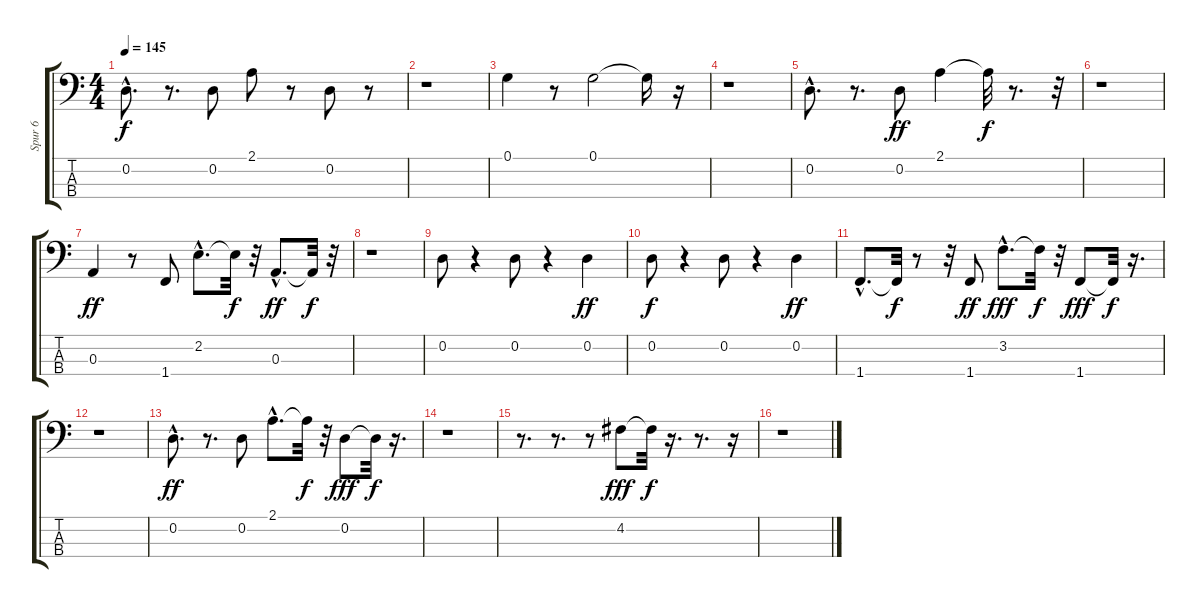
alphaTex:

\track ("Spur 6" "Spur 6") {instrument electricbassfinger}
\staff {score tabs}
\tuning (G2 D2 A1 E1) {hide}
\ts (4 4)
\tempo 145
\clef f4
\ks c
0.2{hac}.8{d dy f} r.8{d} 0.2.8 2.1.8 r.8 0.2.8 r.8 |
r.1 |
0.1.4 r.8 0.1.2 0.1{t}.16 r.16 |
r.1 |
0.2{hac}.8{d} r.8{d} 0.2.8{dy ff} 2.1.4 2.1{t}.32{dy f} r.8{d} r.32 |
r.1 |
0.3.4{dy ff} r.8 1.4.8 2.2{hac}.8{d} 2.2{t}.32{dy f} r.32 0.3{hac}.8{d dy ff} 0.3{t}.32{dy f} r.32 |
r.1 |
0.2.8 r.4 0.2.8 r.4 0.2.4{dy ff} |
0.2.8{dy f} r.4 0.2.8 r.4 0.2.4{dy ff} |
1.4{hac}.8{d} 1.4{t}.32{dy f} r.8 r.32 1.4.8{dy ff} 3.2{hac}.8{d dy fff} 3.2{t}.32{dy f} r.32 1.4.8{dy fff} 1.4{t}.32{dy f} r.16{d} |
r.1 |
0.2{hac}.8{d dy ff} r.8{d} 0.2.8 2.1{hac}.8{d} 2.1{t}.32{dy f} r.32 0.2.8{dy fff} 0.2{t}.32{dy f} r.16{d} |
r.1 |
r.8{d} r.8{d} r.8 4.2.8{dy fff} 4.2{t}.32{dy f} r.16{d} r.8{d} r.16 |
r.1
